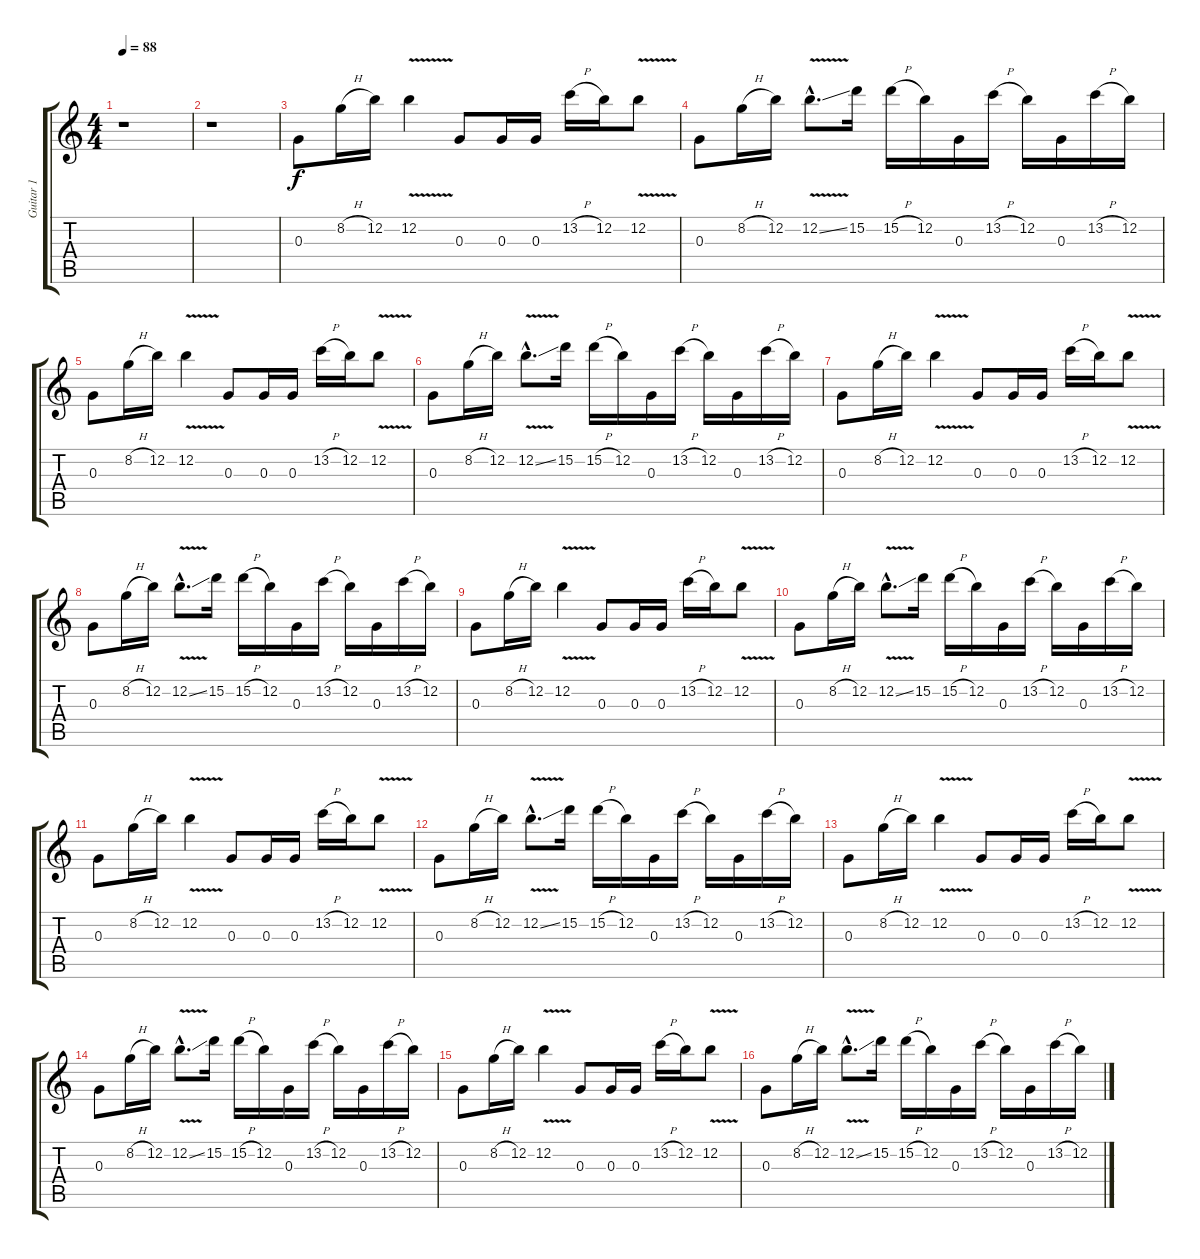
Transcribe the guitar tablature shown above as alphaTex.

\track ("Guitar 1" "Guitar 1") {instrument distortionguitar}
\staff {score tabs}
\tuning (E4 B3 G3 D3 A2 E2) {hide}
\ts (4 4)
\tempo 88
\clef g2
\ks c
r.1{dy f} |
r.1 |
0.3.8 8.2{h}.16 12.2.16 12.2{v}.4 0.3.8 0.3.16 0.3.16 13.2{h}.16 12.2.16 12.2{v}.8 |
0.3.8 8.2{h}.16 12.2.16 12.2{v ss hac}.8{d} 15.2.16 15.2{h}.16 12.2.16 0.3.16 13.2{h}.16 12.2.16 0.3.16 13.2{h}.16 12.2.16 |
0.3.8 8.2{h}.16 12.2.16 12.2{v}.4 0.3.8 0.3.16 0.3.16 13.2{h}.16 12.2.16 12.2{v}.8 |
0.3.8 8.2{h}.16 12.2.16 12.2{v ss hac}.8{d} 15.2.16 15.2{h}.16 12.2.16 0.3.16 13.2{h}.16 12.2.16 0.3.16 13.2{h}.16 12.2.16 |
0.3.8 8.2{h}.16 12.2.16 12.2{v}.4 0.3.8 0.3.16 0.3.16 13.2{h}.16 12.2.16 12.2{v}.8 |
0.3.8 8.2{h}.16 12.2.16 12.2{v ss hac}.8{d} 15.2.16 15.2{h}.16 12.2.16 0.3.16 13.2{h}.16 12.2.16 0.3.16 13.2{h}.16 12.2.16 |
0.3.8 8.2{h}.16 12.2.16 12.2{v}.4 0.3.8 0.3.16 0.3.16 13.2{h}.16 12.2.16 12.2{v}.8 |
0.3.8 8.2{h}.16 12.2.16 12.2{v ss hac}.8{d} 15.2.16 15.2{h}.16 12.2.16 0.3.16 13.2{h}.16 12.2.16 0.3.16 13.2{h}.16 12.2.16 |
0.3.8 8.2{h}.16 12.2.16 12.2{v}.4 0.3.8 0.3.16 0.3.16 13.2{h}.16 12.2.16 12.2{v}.8 |
0.3.8 8.2{h}.16 12.2.16 12.2{v ss hac}.8{d} 15.2.16 15.2{h}.16 12.2.16 0.3.16 13.2{h}.16 12.2.16 0.3.16 13.2{h}.16 12.2.16 |
0.3.8 8.2{h}.16 12.2.16 12.2{v}.4 0.3.8 0.3.16 0.3.16 13.2{h}.16 12.2.16 12.2{v}.8 |
0.3.8 8.2{h}.16 12.2.16 12.2{v ss hac}.8{d} 15.2.16 15.2{h}.16 12.2.16 0.3.16 13.2{h}.16 12.2.16 0.3.16 13.2{h}.16 12.2.16 |
0.3.8 8.2{h}.16 12.2.16 12.2{v}.4 0.3.8 0.3.16 0.3.16 13.2{h}.16 12.2.16 12.2{v}.8 |
0.3.8 8.2{h}.16 12.2.16 12.2{v ss hac}.8{d} 15.2.16 15.2{h}.16 12.2.16 0.3.16 13.2{h}.16 12.2.16 0.3.16 13.2{h}.16 12.2.16
